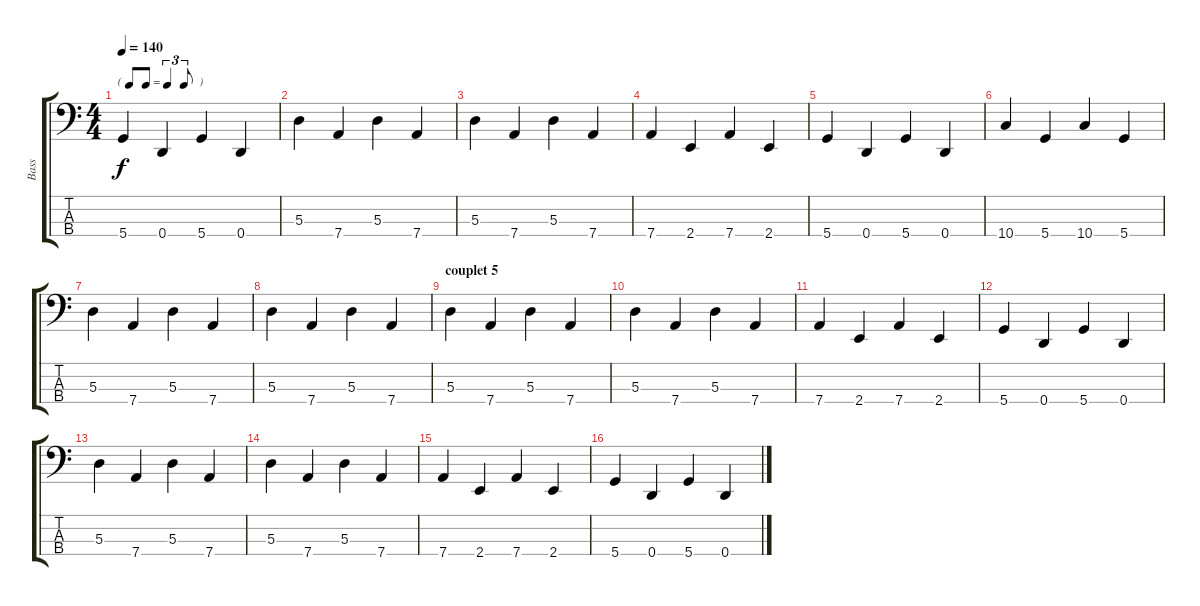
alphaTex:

\track ("Bass" "Bass") {instrument electricbassfinger}
\staff {score tabs}
\tuning (G2 D2 A1 D1) {hide}
\ts (4 4)
\tf triplet8th
\tempo 140
\clef f4
\ks c
5.4.4{dy f} 0.4.4 5.4.4 0.4.4 |
5.3.4 7.4.4 5.3.4 7.4.4 |
5.3.4 7.4.4 5.3.4 7.4.4 |
7.4.4 2.4.4 7.4.4 2.4.4 |
5.4.4 0.4.4 5.4.4 0.4.4 |
10.4.4 5.4.4 10.4.4 5.4.4 |
5.3.4 7.4.4 5.3.4 7.4.4 |
5.3.4 7.4.4 5.3.4 7.4.4 |
\section ("" "couplet 5")
5.3.4 7.4.4 5.3.4 7.4.4 |
5.3.4 7.4.4 5.3.4 7.4.4 |
7.4.4 2.4.4 7.4.4 2.4.4 |
5.4.4 0.4.4 5.4.4 0.4.4 |
5.3.4 7.4.4 5.3.4 7.4.4 |
5.3.4 7.4.4 5.3.4 7.4.4 |
7.4.4 2.4.4 7.4.4 2.4.4 |
5.4.4 0.4.4 5.4.4 0.4.4
